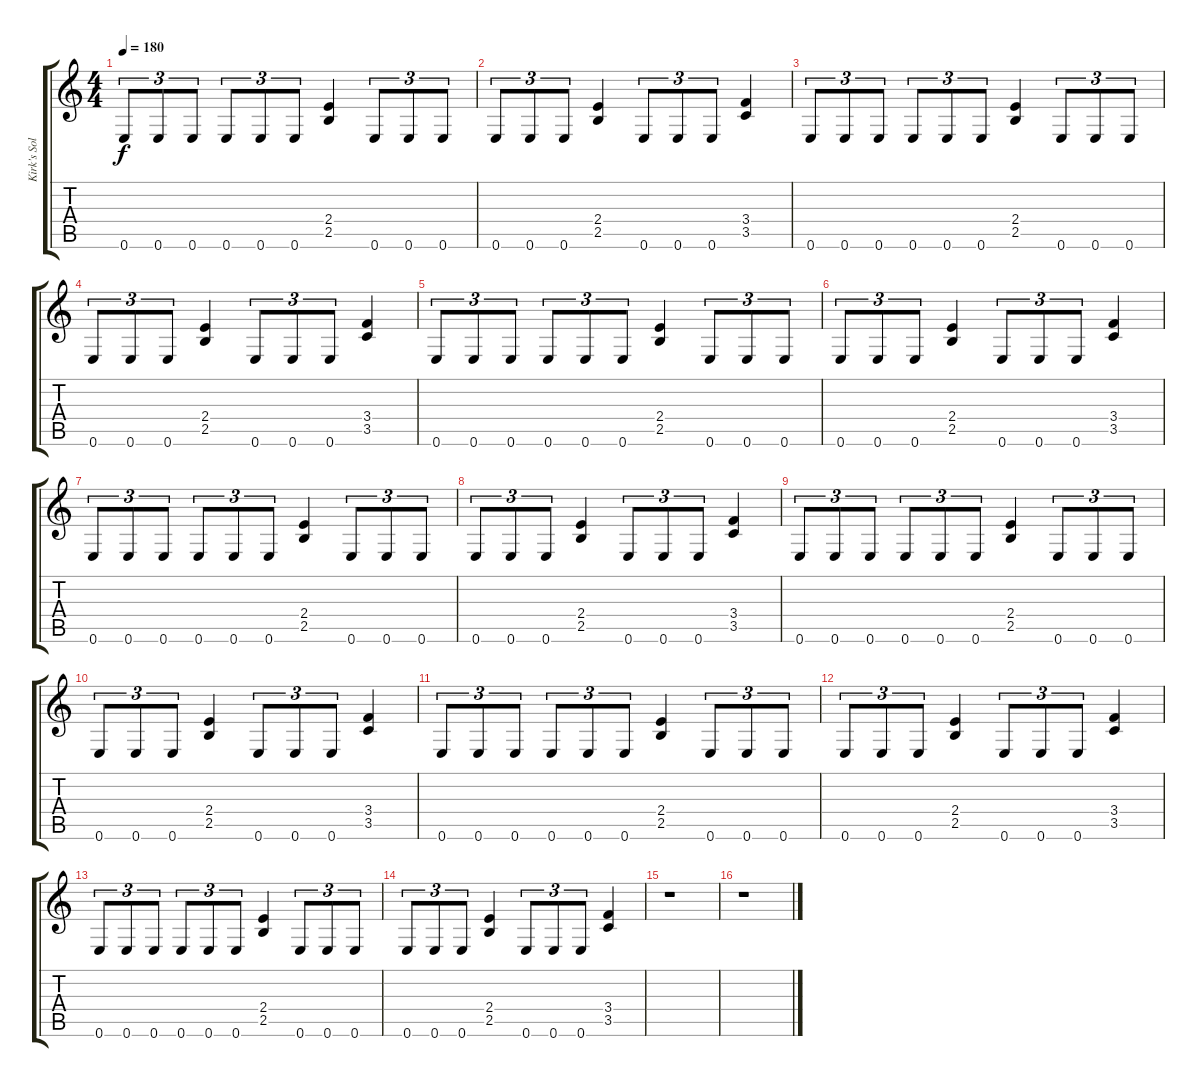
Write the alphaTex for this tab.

\track ("Kirk's Solo" "Kirk's Sol") {instrument distortionguitar}
\staff {score tabs}
\tuning (E4 B3 G3 D3 A2 E2) {hide}
\ts (4 4)
\tempo 180
\clef g2
\ks c
0.6.8{tu (3 2) dy f} 0.6.8{tu (3 2)} 0.6.8{tu (3 2)} 0.6.8{tu (3 2)} 0.6.8{tu (3 2)} 0.6.8{tu (3 2)} (2.4 2.5).4 0.6.8{tu (3 2)} 0.6.8{tu (3 2)} 0.6.8{tu (3 2)} |
0.6.8{tu (3 2)} 0.6.8{tu (3 2)} 0.6.8{tu (3 2)} (2.4 2.5).4 0.6.8{tu (3 2)} 0.6.8{tu (3 2)} 0.6.8{tu (3 2)} (3.4 3.5).4 |
0.6.8{tu (3 2)} 0.6.8{tu (3 2)} 0.6.8{tu (3 2)} 0.6.8{tu (3 2)} 0.6.8{tu (3 2)} 0.6.8{tu (3 2)} (2.4 2.5).4 0.6.8{tu (3 2)} 0.6.8{tu (3 2)} 0.6.8{tu (3 2)} |
0.6.8{tu (3 2)} 0.6.8{tu (3 2)} 0.6.8{tu (3 2)} (2.4 2.5).4 0.6.8{tu (3 2)} 0.6.8{tu (3 2)} 0.6.8{tu (3 2)} (3.4 3.5).4 |
0.6.8{tu (3 2)} 0.6.8{tu (3 2)} 0.6.8{tu (3 2)} 0.6.8{tu (3 2)} 0.6.8{tu (3 2)} 0.6.8{tu (3 2)} (2.4 2.5).4 0.6.8{tu (3 2)} 0.6.8{tu (3 2)} 0.6.8{tu (3 2)} |
0.6.8{tu (3 2)} 0.6.8{tu (3 2)} 0.6.8{tu (3 2)} (2.4 2.5).4 0.6.8{tu (3 2)} 0.6.8{tu (3 2)} 0.6.8{tu (3 2)} (3.4 3.5).4 |
0.6.8{tu (3 2)} 0.6.8{tu (3 2)} 0.6.8{tu (3 2)} 0.6.8{tu (3 2)} 0.6.8{tu (3 2)} 0.6.8{tu (3 2)} (2.4 2.5).4 0.6.8{tu (3 2)} 0.6.8{tu (3 2)} 0.6.8{tu (3 2)} |
0.6.8{tu (3 2)} 0.6.8{tu (3 2)} 0.6.8{tu (3 2)} (2.4 2.5).4 0.6.8{tu (3 2)} 0.6.8{tu (3 2)} 0.6.8{tu (3 2)} (3.4 3.5).4 |
0.6.8{tu (3 2)} 0.6.8{tu (3 2)} 0.6.8{tu (3 2)} 0.6.8{tu (3 2)} 0.6.8{tu (3 2)} 0.6.8{tu (3 2)} (2.4 2.5).4 0.6.8{tu (3 2)} 0.6.8{tu (3 2)} 0.6.8{tu (3 2)} |
0.6.8{tu (3 2)} 0.6.8{tu (3 2)} 0.6.8{tu (3 2)} (2.4 2.5).4 0.6.8{tu (3 2)} 0.6.8{tu (3 2)} 0.6.8{tu (3 2)} (3.4 3.5).4 |
0.6.8{tu (3 2)} 0.6.8{tu (3 2)} 0.6.8{tu (3 2)} 0.6.8{tu (3 2)} 0.6.8{tu (3 2)} 0.6.8{tu (3 2)} (2.4 2.5).4 0.6.8{tu (3 2)} 0.6.8{tu (3 2)} 0.6.8{tu (3 2)} |
0.6.8{tu (3 2)} 0.6.8{tu (3 2)} 0.6.8{tu (3 2)} (2.4 2.5).4 0.6.8{tu (3 2)} 0.6.8{tu (3 2)} 0.6.8{tu (3 2)} (3.4 3.5).4 |
0.6.8{tu (3 2)} 0.6.8{tu (3 2)} 0.6.8{tu (3 2)} 0.6.8{tu (3 2)} 0.6.8{tu (3 2)} 0.6.8{tu (3 2)} (2.4 2.5).4 0.6.8{tu (3 2)} 0.6.8{tu (3 2)} 0.6.8{tu (3 2)} |
0.6.8{tu (3 2)} 0.6.8{tu (3 2)} 0.6.8{tu (3 2)} (2.4 2.5).4 0.6.8{tu (3 2)} 0.6.8{tu (3 2)} 0.6.8{tu (3 2)} (3.4 3.5).4 |
r.1 |
r.1
